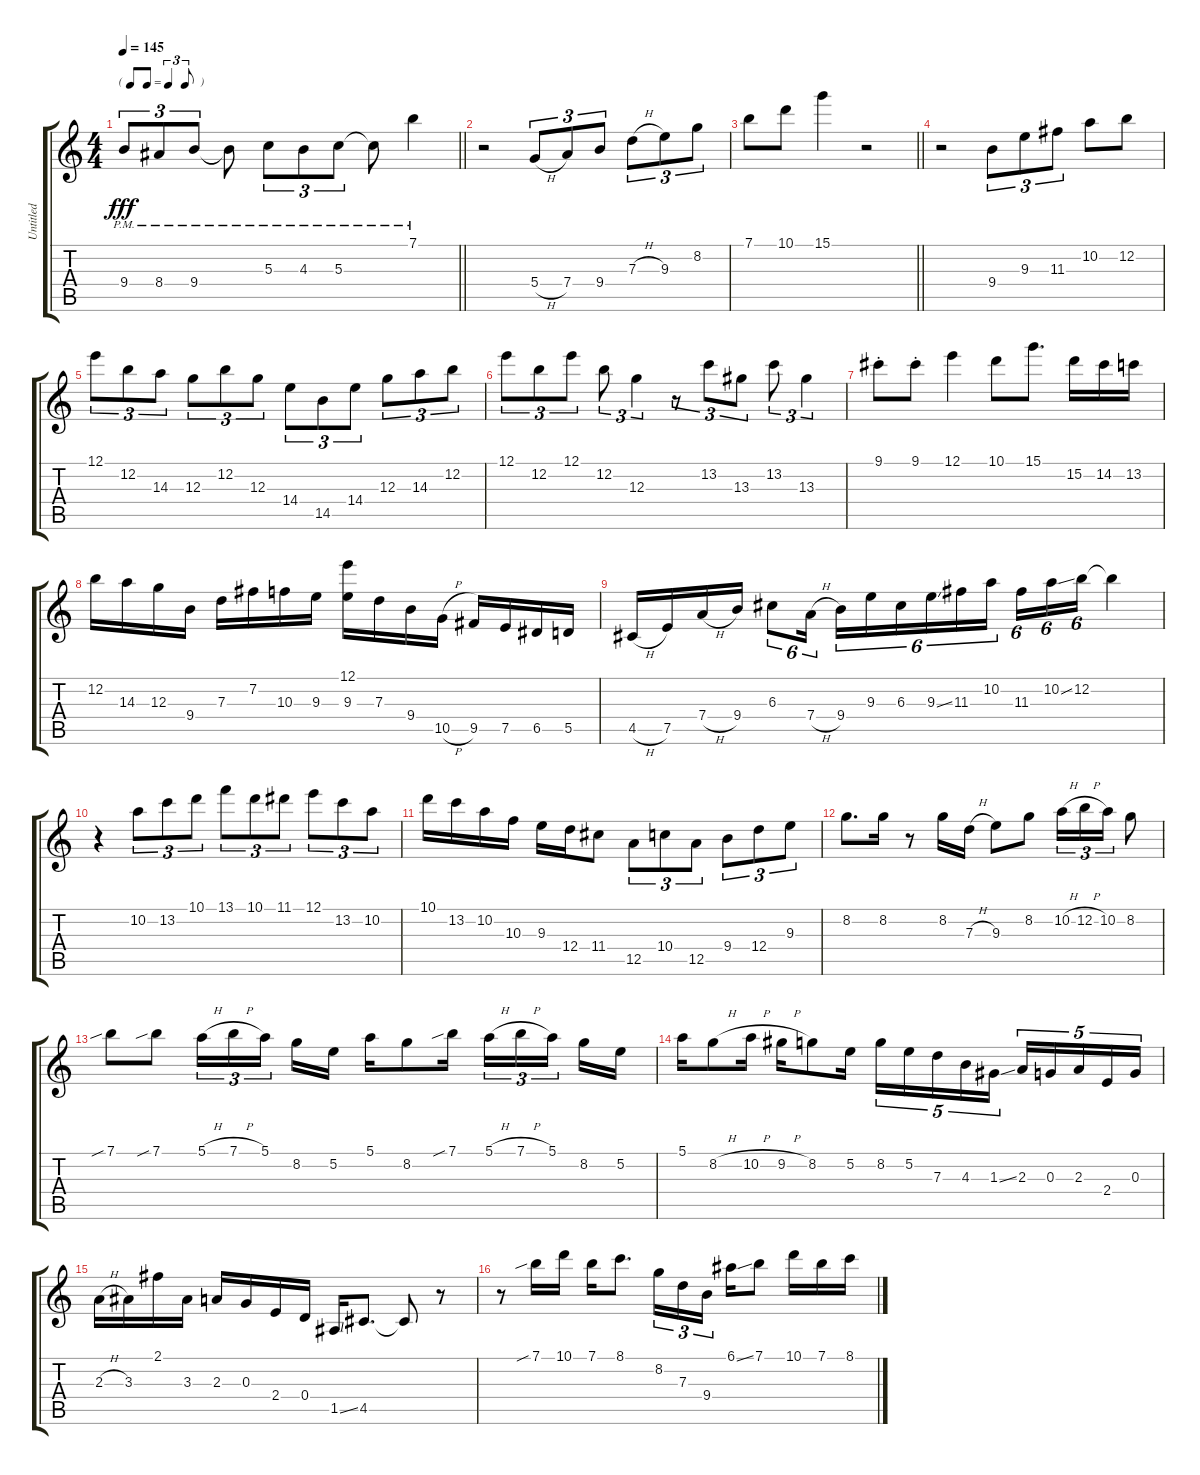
\track ("Untitled" "Untitled") {instrument acousticguitarsteel}
\staff {score tabs}
\tuning (E4 B3 G3 D3 A2 E2) {hide}
\ts (4 4)
\tf triplet8th
\tempo 145
\clef g2
\barLineRight lightlight
\ks c
9.4{pm}.8{tu (3 2) dy fff} 8.4{pm}.8{tu (3 2)} 9.4{pm}.8{tu (3 2)} 9.4{pm t}.8 5.3{pm}.8{tu (3 2)} 4.3{pm}.8{tu (3 2)} 5.3{pm}.8{tu (3 2)} 5.3{pm t}.8 7.1{pm}.4 |
r.2 5.4{h}.8{tu (3 2)} 7.4.8{tu (3 2)} 9.4.8{tu (3 2)} 7.3{h}.8{tu (3 2)} 9.3.8{tu (3 2)} 8.2.8{tu (3 2)} |
\barLineRight lightlight
7.1.8 10.1.8 15.1.4 r.2 |
r.2 9.4.8{tu (3 2)} 9.3.8{tu (3 2)} 11.3.8{tu (3 2)} 10.2.8 12.2.8 |
12.1.8{tu (3 2)} 12.2.8{tu (3 2)} 14.3.8{tu (3 2)} 12.3.8{tu (3 2)} 12.2.8{tu (3 2)} 12.3.8{tu (3 2)} 14.4.8{tu (3 2)} 14.5.8{tu (3 2)} 14.4.8{tu (3 2)} 12.3.8{tu (3 2)} 14.3.8{tu (3 2)} 12.2.8{tu (3 2)} |
12.1.8{tu (3 2)} 12.2.8{tu (3 2)} 12.1.8{tu (3 2)} 12.2.8{tu (3 2)} 12.3.4{tu (3 2)} r.8{tu (3 2)} 13.2.8{tu (3 2)} 13.3.8{tu (3 2)} 13.2.8{tu (3 2)} 13.3.4{tu (3 2)} |
9.1{st}.8 9.1{st}.8 12.1.4 10.1.8 15.1.8{d} 15.2.16 14.2.16 13.2.16 |
12.2.16 14.3.16 12.3.16 9.4.16 7.3.16 7.2.16 10.3.16 9.3.16 (12.1 9.3).16 7.3.16 9.4.16 10.5{h}.16 9.5.16 7.5.16 6.5.16 5.5.16 |
4.5{h}.16 7.5.16 7.4{h}.16 9.4.16 6.3.8{tu (6 4)} 7.4{h}.16{tu (6 4) beam splitsecondary} 9.4.16{tu (6 4)} 9.3.16{tu (6 4)} 6.3.16{tu (6 4)} 9.3{ss}.16{tu (6 4)} 11.3.16{tu (6 4)} 10.2.16{tu (6 4) beam splitsecondary} 11.3.16{tu (6 4)} 10.2{ss}.16{tu (6 4)} 12.2.16{tu (6 4)} 12.2{t}.4 |
r.4 10.2.8{tu (3 2)} 13.2.8{tu (3 2)} 10.1.8{tu (3 2)} 13.1.8{tu (3 2)} 10.1.8{tu (3 2)} 11.1.8{tu (3 2)} 12.1.8{tu (3 2)} 13.2.8{tu (3 2)} 10.2.8{tu (3 2)} |
10.1.16 13.2.16 10.2.16 10.3.16 9.3.16 12.4.16 11.4.8 12.5.8{tu (3 2)} 10.4.8{tu (3 2)} 12.5.8{tu (3 2)} 9.4.8{tu (3 2)} 12.4.8{tu (3 2)} 9.3.8{tu (3 2)} |
8.2.8{d} 8.2.16 r.8 8.2.16 7.3{h}.16 9.3.8 8.2.8 10.2{h}.16{tu (3 2)} 12.2{h}.16{tu (3 2)} 10.2.16{tu (3 2)} 8.2.8 |
7.1{sib}.8 7.1{sib}.8 5.1{h}.16{tu (3 2)} 7.1{h}.16{tu (3 2)} 5.1.16{tu (3 2) beam splitsecondary} 8.2.16 5.2.16 5.1.16 8.2.8 7.1{sib}.16 5.1{h}.16{tu (3 2)} 7.1{h}.16{tu (3 2)} 5.1.16{tu (3 2) beam splitsecondary} 8.2.16 5.2.16 |
5.1.16 8.2{h}.8 10.2{h}.16 9.2{h}.16 8.2.8 5.2.16 8.2.16{tu (5 4)} 5.2.16{tu (5 4)} 7.3.16{tu (5 4)} 4.3.16{tu (5 4)} 1.3{ss}.16{tu (5 4)} 2.3.16{tu (5 4)} 0.3.16{tu (5 4)} 2.3.16{tu (5 4)} 2.4.16{tu (5 4)} 0.3.16{tu (5 4)} |
2.3{h}.16 3.3.16 2.1.16 3.3.16 2.3.16 0.3.16 2.4.16 0.4.16 1.5{ss}.16 4.5.8{d} 4.5{t}.8 r.8 |
r.8 7.1{sib}.16 10.1.16 7.1.16 8.1.8{d} 8.2.16{tu (3 2)} 7.3.16{tu (3 2)} 9.4.16{tu (3 2) beam splitsecondary} 6.1{ss}.16 7.1.8 10.1.16 7.1.16 8.1.16
